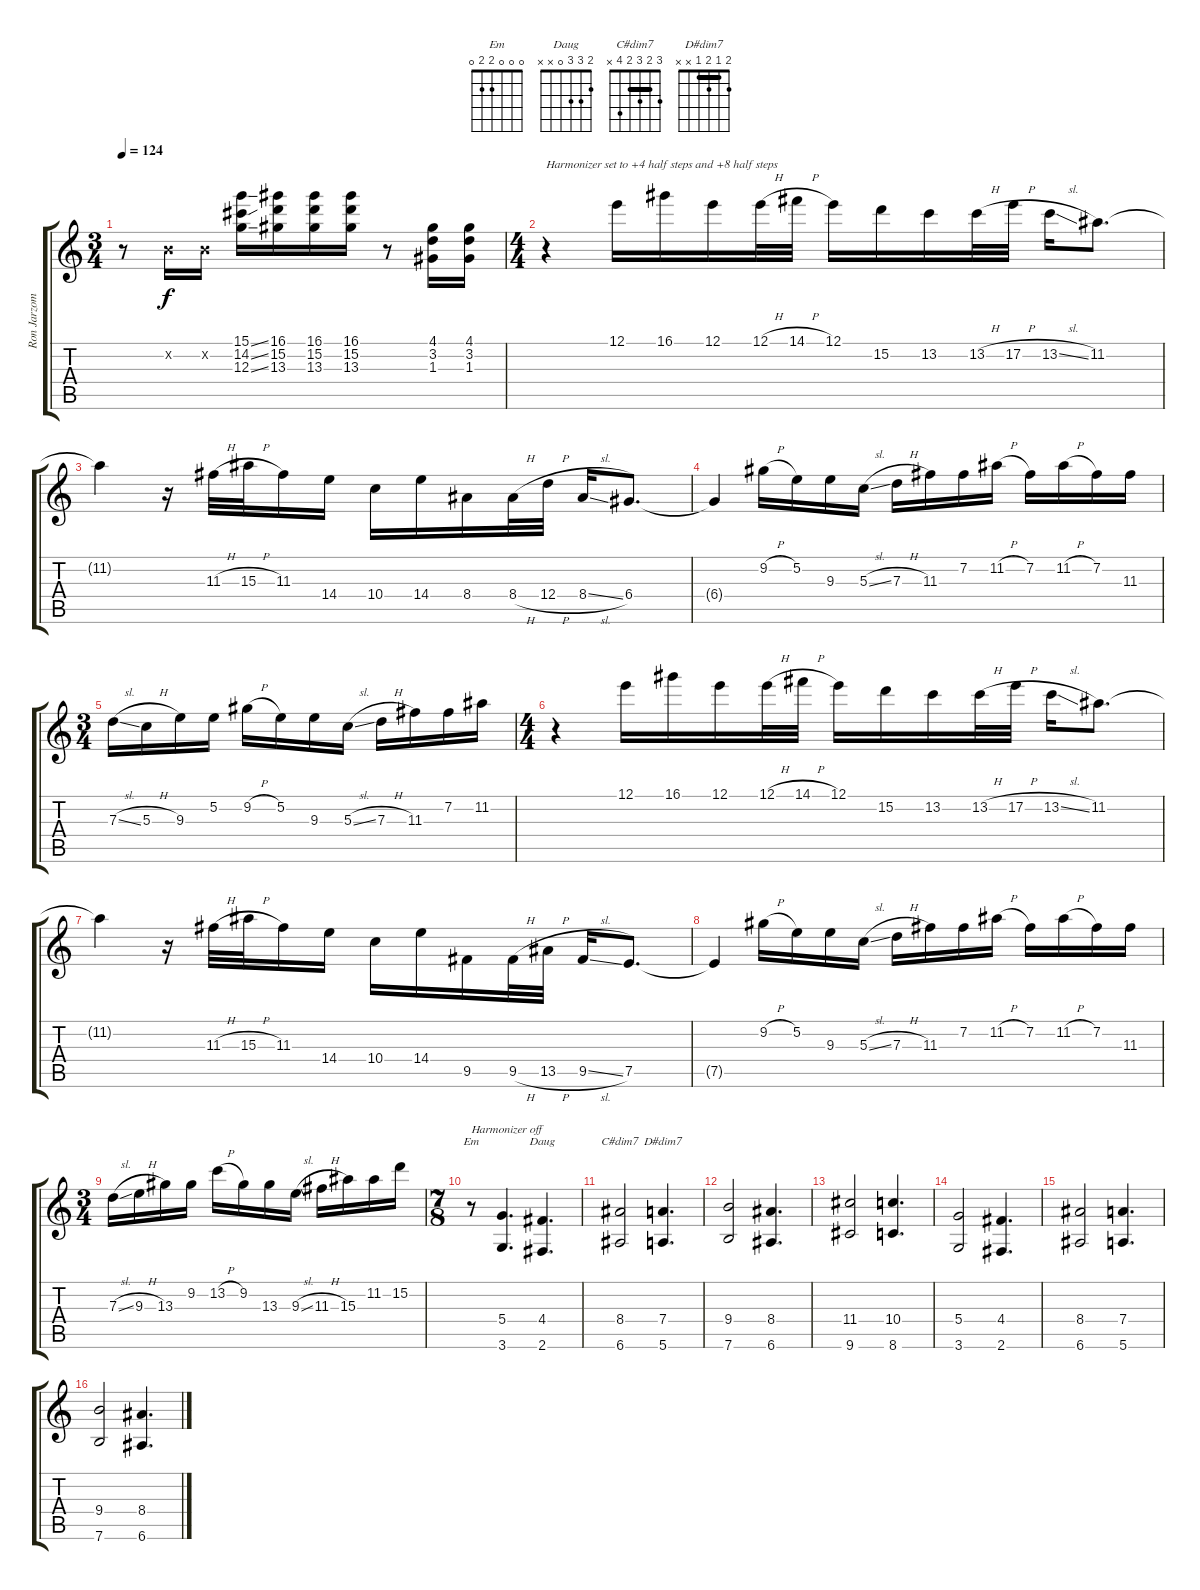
\track ("Ron Jarzombek (Lead)" "Ron Jarzom") {instrument overdrivenguitar}
\staff {score tabs}
\tuning (E4 B3 G3 D3 A2 E2) {hide}
\chord ("Em" 0 0 0 2 2 0)
\chord ("Daug" 2 3 3 0 x x)
\chord ("C#dim7" 3 2 3 2 4 x) {barre 2}
\chord ("D#dim7" 2 1 2 1 x x) {barre 1}
\ts (3 4)
\tempo 124
\clef g2
\ks c
r.8{dy f} 0.2{x}.16 0.2{x}.16 (15.1{ss} 14.2{ss} 12.3{ss}).16 (16.1 15.2 13.3).16 (16.1 15.2 13.3).16 (16.1 15.2 13.3).16 r.8 (4.1 3.2 1.3).16 (4.1 3.2 1.3).16 |
\ts (4 4)
r.4{txt "Harmonizer set to +4 half steps and +8 half steps" volume 8} 12.1.16 16.1.16 12.1.16 12.1{h}.32 14.1{h}.32 12.1.16 15.2.16 13.2.16 13.2{h}.32 17.2{h}.32 13.2{sl}.16 11.2.8{d} |
11.2{t}.4 r.16 11.3{h}.32 15.3{h}.32 11.3.16 14.4.16 10.4.16 14.4.16 8.4.16 8.4{h}.32 12.4{h}.32 8.4{sl}.16 6.4.8{d} |
6.4{t}.4 9.2{h}.16 5.2.16 9.3.16 5.3{sl}.16 7.3{h}.16 11.3.16 7.2.16 11.2{h}.16 7.2.16 11.2{h}.16 7.2.16 11.3.16 |
\ts (3 4)
7.3{sl}.16 5.3{h}.16 9.3.16 5.2.16 9.2{h}.16 5.2.16 9.3.16 5.3{sl}.16 7.3{h}.16 11.3.16 7.2.16 11.2.16 |
\ts (4 4)
r.4 12.1.16 16.1.16 12.1.16 12.1{h}.32 14.1{h}.32 12.1.16 15.2.16 13.2.16 13.2{h}.32 17.2{h}.32 13.2{sl}.16 11.2.8{d} |
11.2{t}.4 r.16 11.3{h}.32 15.3{h}.32 11.3.16 14.4.16 10.4.16 14.4.16 9.5.16 9.5{h}.32 13.5{h}.32 9.5{sl}.16 7.5.8{d} |
7.5{t}.4 9.2{h}.16 5.2.16 9.3.16 5.3{sl}.16 7.3{h}.16 11.3.16 7.2.16 11.2{h}.16 7.2.16 11.2{h}.16 7.2.16 11.3.16 |
\ts (3 4)
7.3{sl}.16 9.3{h}.16 13.3.16 9.2.16 13.2{h}.16 9.2.16 13.3.16 9.3{sl}.16 11.3{h}.16 15.3.16 11.2.16 15.2.16 |
\ts (7 8)
r.8{ch "Em" txt "Harmonizer off" volume 13} (5.4 3.6).4{d} (4.4 2.6).4{d ch "Daug"} |
(8.4 6.6).2{ch "C#dim7"} (7.4 5.6).4{d ch "D#dim7"} |
(9.4 7.6).2 (8.4 6.6).4{d} |
(11.4 9.6).2 (10.4 8.6).4{d} |
(5.4 3.6).2 (4.4 2.6).4{d} |
(8.4 6.6).2 (7.4 5.6).4{d} |
(9.4 7.6).2 (8.4 6.6).4{d}
